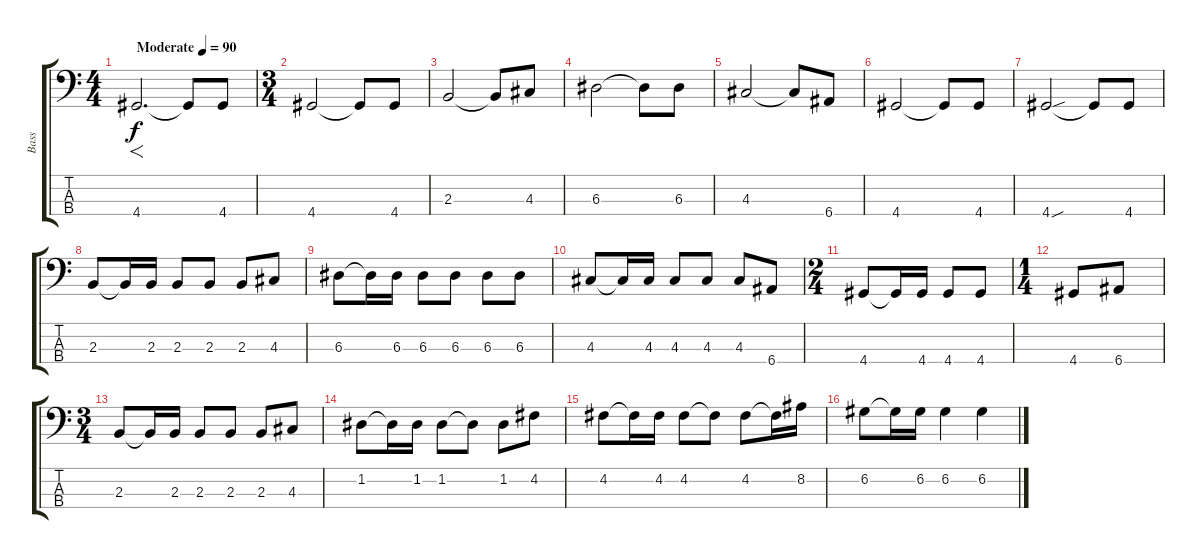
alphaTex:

\track ("Bass" "Bass") {instrument electricbassfinger}
\staff {score tabs}
\tuning (G2 D2 A1 E1) {hide}
\ts (4 4)
\tempo (90 "Moderate")
\clef f4
\ks c
4.4.2{f d dy f instrument electricbassfinger} 4.4{t}.8 4.4.8 |
\ts (3 4)
4.4.2 4.4{t}.8 4.4.8 |
2.3.2 2.3{t}.8 4.3.8 |
6.3.2 6.3{t}.8 6.3.8 |
4.3.2 4.3{t}.8 6.4.8 |
4.4.2 4.4{t}.8 4.4.8 |
4.4{sou}.2 4.4{t}.8 4.4.8 |
2.3.8 2.3{t}.16 2.3.16 2.3.8 2.3.8 2.3.8 4.3.8 |
6.3.8 6.3{t}.16 6.3.16 6.3.8 6.3.8 6.3.8 6.3.8 |
4.3.8 4.3{t}.16 4.3.16 4.3.8 4.3.8 4.3.8 6.4.8 |
\ts (2 4)
4.4.8 4.4{t}.16 4.4.16 4.4.8 4.4.8 |
\ts (1 4)
4.4.8 6.4.8 |
\ts (3 4)
2.3.8 2.3{t}.16 2.3.16 2.3.8 2.3.8 2.3.8 4.3.8 |
1.2.8 1.2{t}.16 1.2.16 1.2.8 1.2{t}.8 1.2.8 4.2.8 |
4.2.8 4.2{t}.16 4.2.16 4.2.8 4.2{t}.8 4.2.8 4.2{t}.16 8.2.16 |
6.2.8 6.2{t}.16 6.2.16 6.2.4 6.2.4
